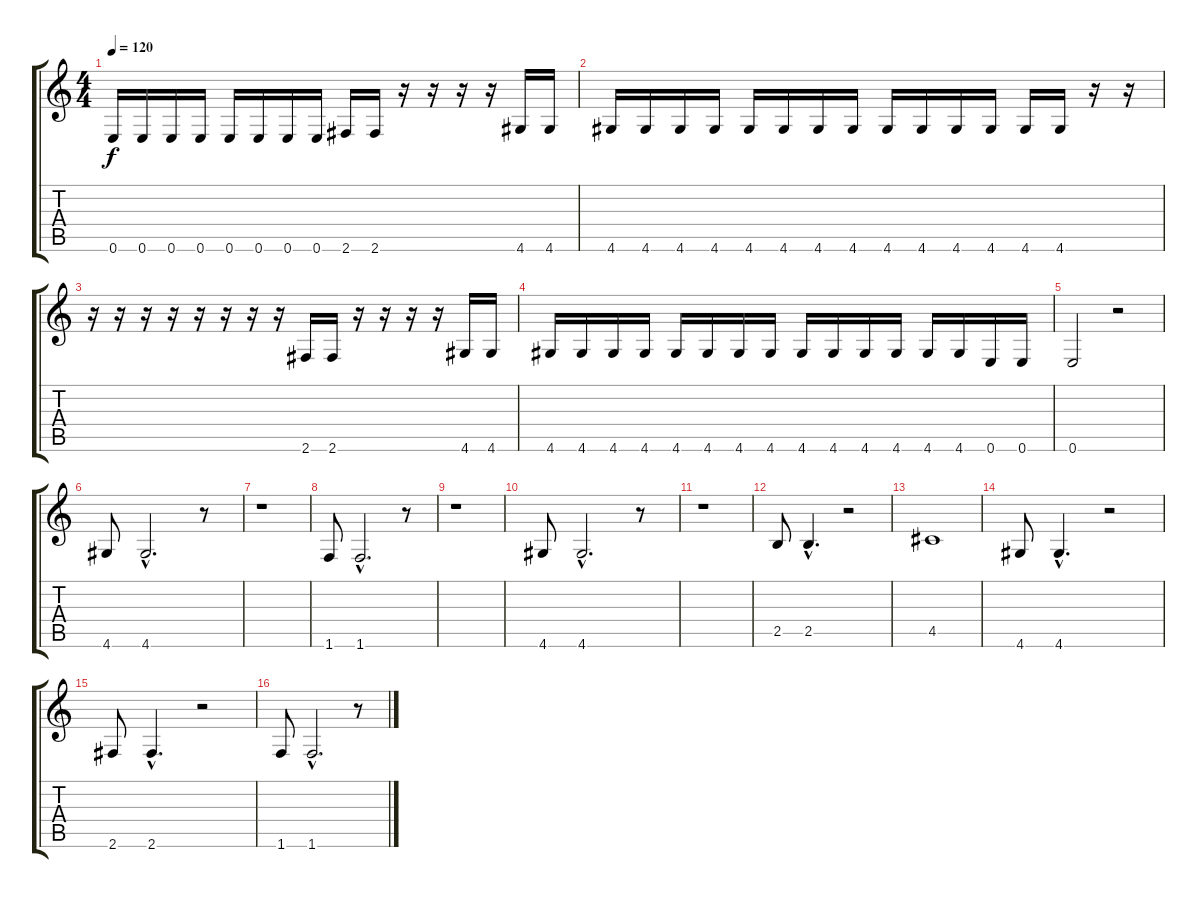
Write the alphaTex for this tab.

\track "" {instrument electricbassfinger}
\staff {score tabs}
\tuning (E4 B3 G3 D3 A2 E2) {hide}
\ts (4 4)
\tempo 120
\clef g2
\ks c
0.6.16{dy f} 0.6.16 0.6.16 0.6.16 0.6.16 0.6.16 0.6.16 0.6.16 2.6.16 2.6.16 r.16 r.16 r.16 r.16 4.6.16 4.6.16 |
4.6.16 4.6.16 4.6.16 4.6.16 4.6.16 4.6.16 4.6.16 4.6.16 4.6.16 4.6.16 4.6.16 4.6.16 4.6.16 4.6.16 r.16 r.16 |
r.16 r.16 r.16 r.16 r.16 r.16 r.16 r.16 2.6.16 2.6.16 r.16 r.16 r.16 r.16 4.6.16 4.6.16 |
4.6.16 4.6.16 4.6.16 4.6.16 4.6.16 4.6.16 4.6.16 4.6.16 4.6.16 4.6.16 4.6.16 4.6.16 4.6.16 4.6.16 0.6.16 0.6.16 |
0.6.2 r.2 |
4.6.8 4.6{hac}.2{d} r.8 |
r.1 |
1.6.8 1.6{hac}.2{d} r.8 |
r.1 |
4.6.8 4.6{hac}.2{d} r.8 |
r.1 |
2.5.8 2.5{hac}.4{d} r.2 |
4.5.1 |
4.6.8 4.6{hac}.4{d} r.2 |
2.6.8 2.6{hac}.4{d} r.2 |
1.6.8 1.6{hac}.2{d} r.8
